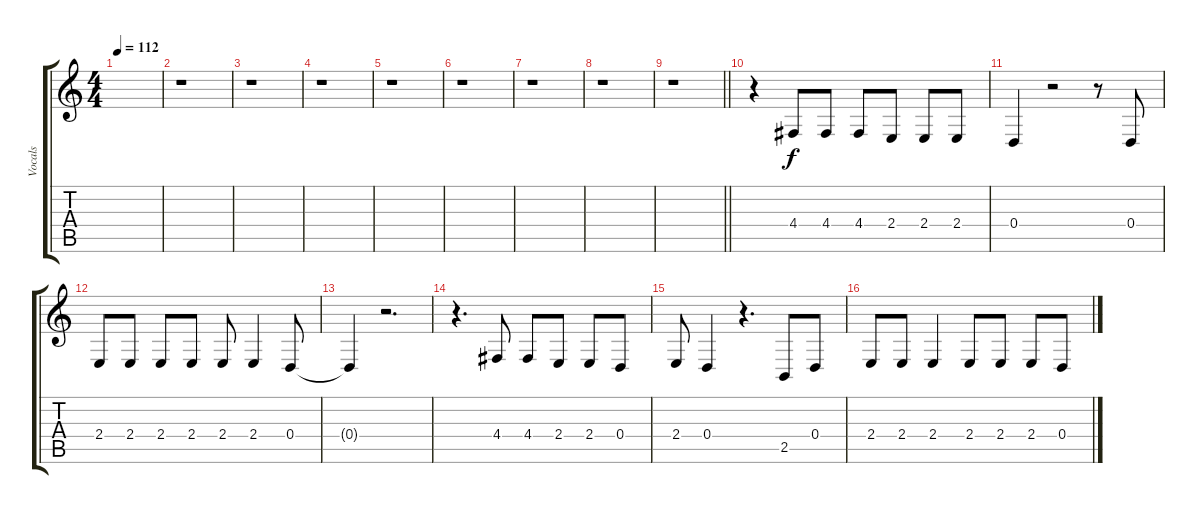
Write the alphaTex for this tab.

\track ("Vocals" "Vocals") {instrument tenorsax}
\staff {score tabs}
\tuning (E4 B3 G3 D3 A2 E2) {hide}
\ts (4 4)
\tempo 112
\clef g2
\ks c
|
r.1 |
r.1 |
r.1 |
r.1 |
r.1 |
r.1 |
r.1 |
\barLineRight lightlight
r.1 |
r.4 4.4.8 4.4.8 4.4.8 2.4.8 2.4.8 2.4.8 |
0.4.4 r.2 r.8 0.4.8 |
2.4.8 2.4.8 2.4.8 2.4.8 2.4.8 2.4.4 0.4.8 |
0.4{t}.4 r.2{d} |
r.4{d} 4.4.8 4.4.8 2.4.8 2.4.8 0.4.8 |
2.4.8 0.4.4 r.4{d} 2.5.8 0.4.8 |
2.4.8 2.4.8 2.4.4 2.4.8 2.4.8 2.4.8 0.4.8
